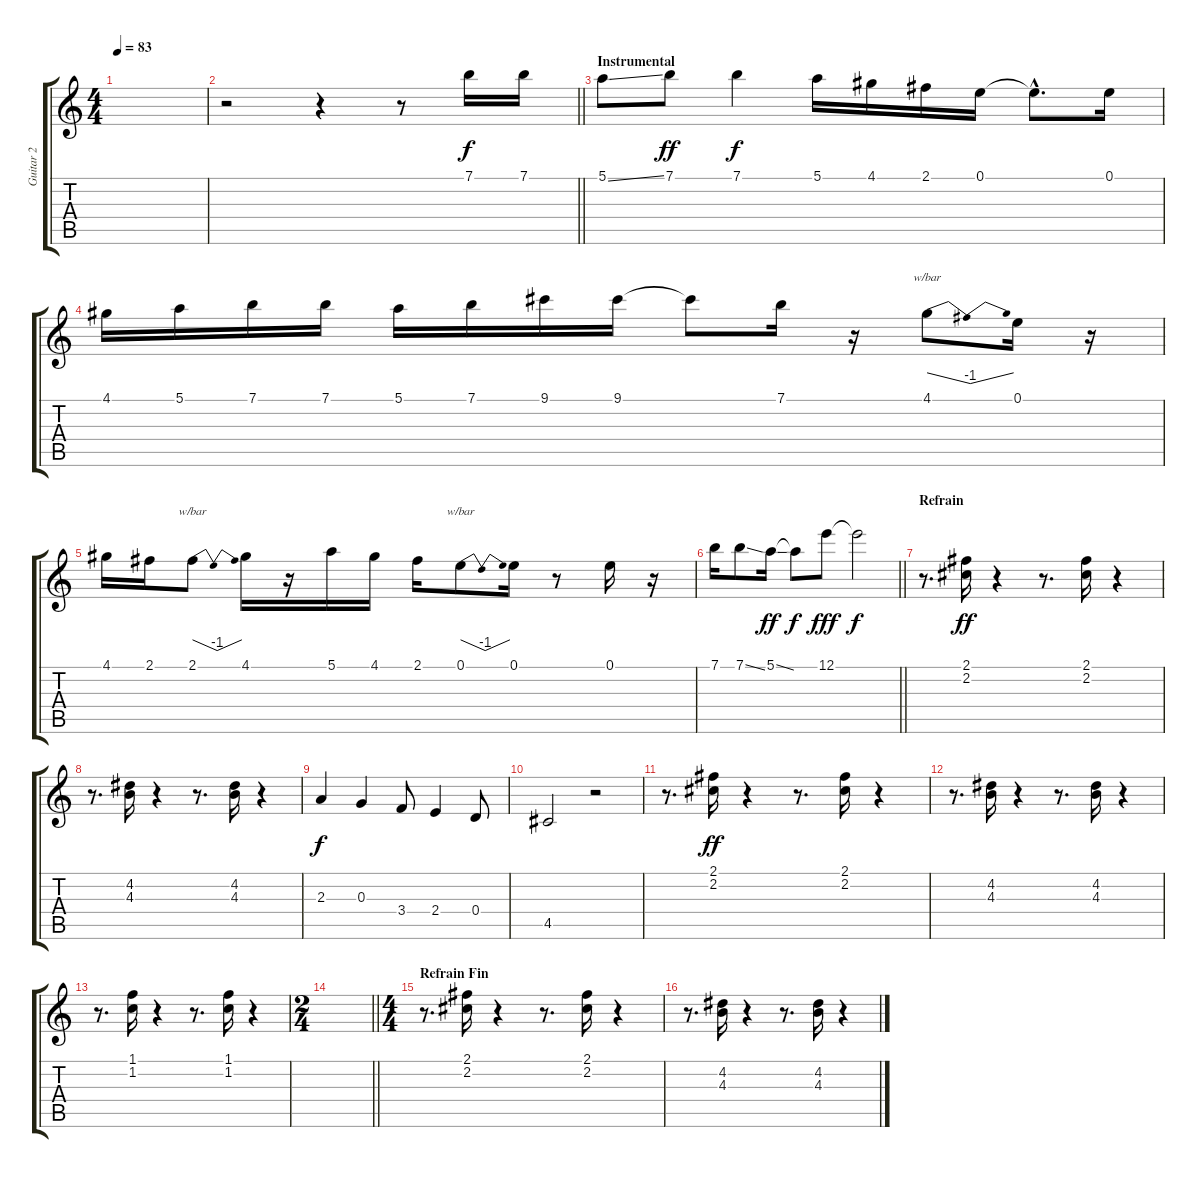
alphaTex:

\track ("Guitar 2" "Guitar 2") {instrument overdrivenguitar}
\staff {score tabs}
\tuning (E4 B3 G3 D3 A2 E2) {hide}
\ts (4 4)
\tempo 83
\clef g2
\ks c
|
\barLineRight lightlight
r.2 r.4 r.8 7.1.16{dy f volume 12} 7.1.16 |
\section ("" "Instrumental")
5.1{ss}.8 7.1.8{dy ff} 7.1.4{dy f} 5.1.16 4.1.16 2.1.16 0.1.16 0.1{hac t}.8{d} 0.1.16 |
4.1.16 5.1.16 7.1.16 7.1.16 5.1.16 7.1.16 9.1.16 9.1.16 9.1{t}.8 7.1.16 r.16 4.1.8{tbe (dip default 0 0 30 -4 60 0)} 0.1.16 r.16 |
4.1.16 2.1.16 2.1.8{tbe (dip default 0 0 30 -4 60 0)} 4.1.16 r.16 5.1.16 4.1.16 2.1.16 0.1.8{tbe (dip default 0 0 30 -4 60 0)} 0.1.16 r.8 0.1.16 r.16 |
\barLineRight lightlight
7.1.16 7.1{ss}.8 5.1{ss}.16{dy ff} 5.1{t}.8{dy f} 12.1.8{dy fff} 12.1{t}.2{dy f} |
\section ("" "Refrain")
r.8{d volume 9 instrument distortionguitar} (2.1 2.2).16{dy ff} r.4 r.8{d} (2.1 2.2).16 r.4 |
r.8{d} (4.2 4.3).16 r.4 r.8{d} (4.2 4.3).16 r.4 |
2.3.4{dy f} 0.3.4 3.4.8 2.4.4 0.4.8 |
4.5.2 r.2 |
r.8{d} (2.1 2.2).16{dy ff} r.4 r.8{d} (2.1 2.2).16 r.4 |
r.8{d} (4.2 4.3).16 r.4 r.8{d} (4.2 4.3).16 r.4 |
r.8{d} (1.1 1.2).16 r.4 r.8{d} (1.1 1.2).16 r.4 |
\ts (2 4)
\barLineRight lightlight
|
\ts (4 4)
\section ("" "Refrain Fin")
r.8{d volume 9 instrument distortionguitar} (2.1 2.2).16 r.4 r.8{d} (2.1 2.2).16 r.4 |
r.8{d} (4.2 4.3).16 r.4 r.8{d} (4.2 4.3).16 r.4
